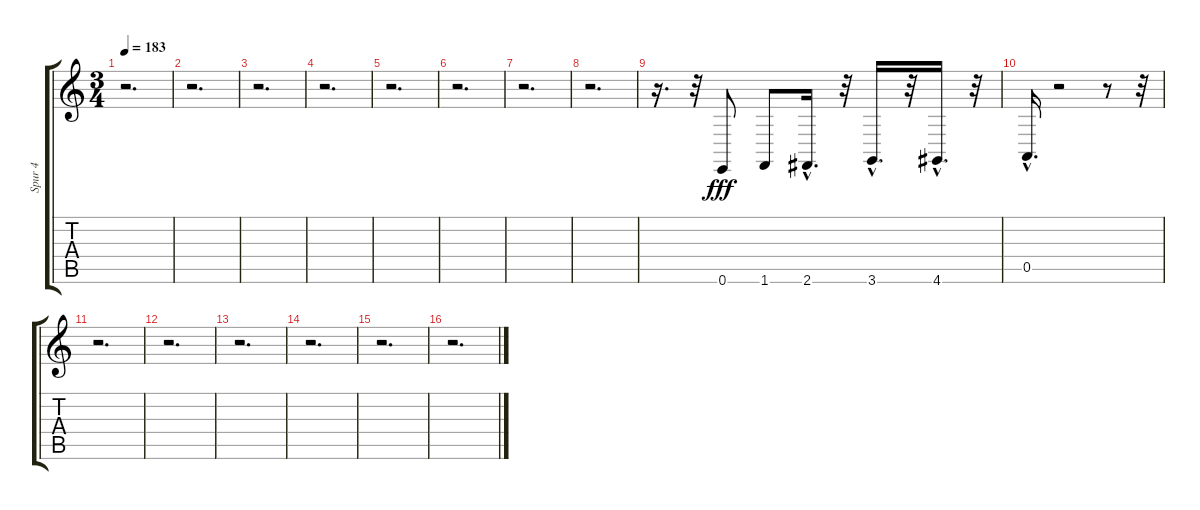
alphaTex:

\track ("Spur 4" "Spur 4") {instrument baritonesax}
\staff {score tabs}
\tuning (E4 B3 G3 D3 A2 E2) {hide}
\ts (3 4)
\tempo 183
\clef g2
\ks c
r.2{d dy fff} |
r.2{d} |
r.2{d} |
r.2{d} |
r.2{d} |
r.2{d} |
r.2{d} |
r.2{d} |
r.16{d} r.32 0.6.8 1.6.8 2.6{hac}.16{d} r.32 3.6{hac}.16{d} r.32 4.6{hac}.16{d} r.32 |
0.5{hac}.16{d} r.2 r.8 r.32 |
r.2{d} |
r.2{d} |
r.2{d} |
r.2{d} |
r.2{d} |
r.2{d}
